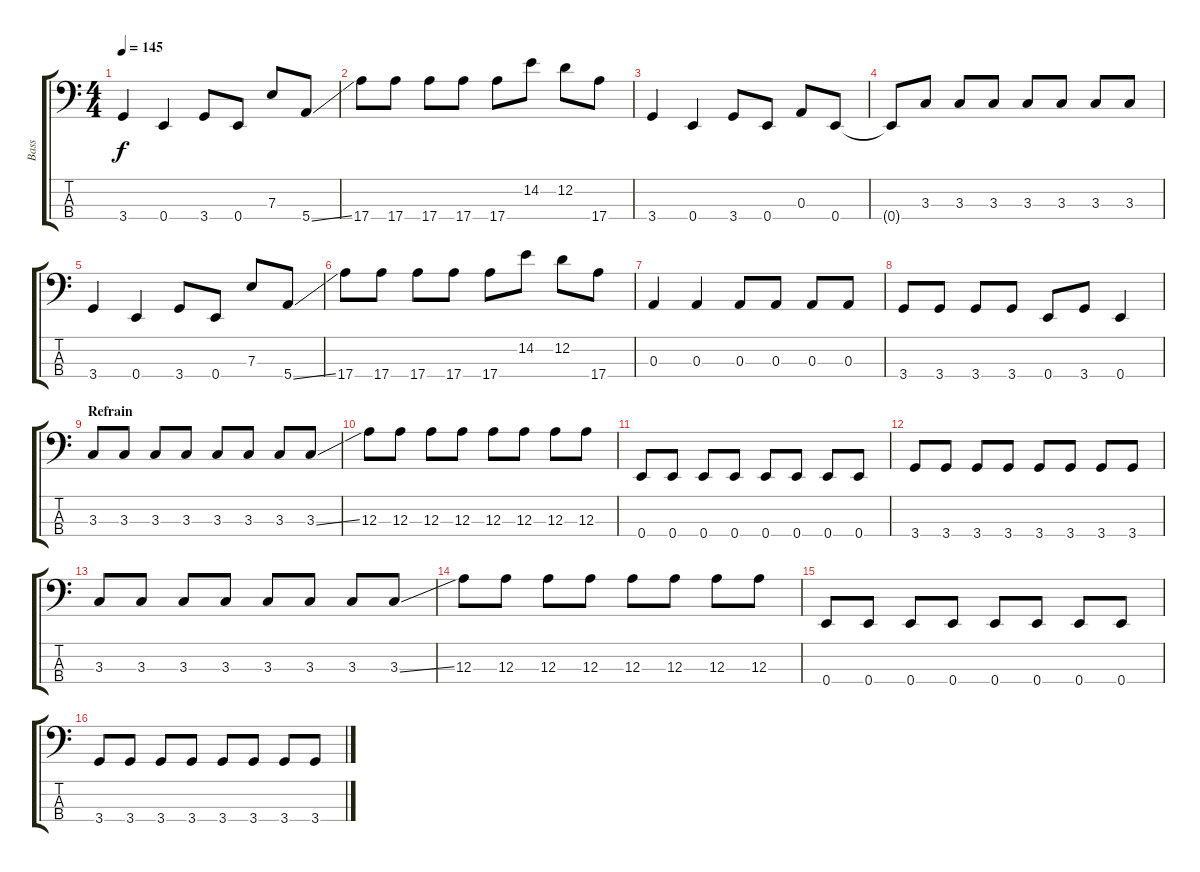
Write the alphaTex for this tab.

\track ("Bass" "Bass") {instrument electricbassfinger}
\staff {score tabs}
\tuning (G2 D2 A1 E1) {hide}
\ts (4 4)
\tempo 145
\clef f4
\ks c
3.4.4{dy f} 0.4.4 3.4.8 0.4.8 7.3.8 5.4{ss}.8 |
17.4.8 17.4.8 17.4.8 17.4.8 17.4.8 14.2.8 12.2.8 17.4.8 |
3.4.4 0.4.4 3.4.8 0.4.8 0.3.8 0.4.8 |
0.4{t}.8 3.3.8 3.3.8 3.3.8 3.3.8 3.3.8 3.3.8 3.3.8 |
3.4.4 0.4.4 3.4.8 0.4.8 7.3.8 5.4{ss}.8 |
17.4.8 17.4.8 17.4.8 17.4.8 17.4.8 14.2.8 12.2.8 17.4.8 |
0.3.4 0.3.4 0.3.8 0.3.8 0.3.8 0.3.8 |
3.4.8 3.4.8 3.4.8 3.4.8 0.4.8 3.4.8 0.4.4 |
\section ("" "Refrain")
3.3.8 3.3.8 3.3.8 3.3.8 3.3.8 3.3.8 3.3.8 3.3{ss}.8 |
12.3.8 12.3.8 12.3.8 12.3.8 12.3.8 12.3.8 12.3.8 12.3.8 |
0.4.8 0.4.8 0.4.8 0.4.8 0.4.8 0.4.8 0.4.8 0.4.8 |
3.4.8 3.4.8 3.4.8 3.4.8 3.4.8 3.4.8 3.4.8 3.4.8 |
3.3.8 3.3.8 3.3.8 3.3.8 3.3.8 3.3.8 3.3.8 3.3{ss}.8 |
12.3.8 12.3.8 12.3.8 12.3.8 12.3.8 12.3.8 12.3.8 12.3.8 |
0.4.8 0.4.8 0.4.8 0.4.8 0.4.8 0.4.8 0.4.8 0.4.8 |
3.4.8 3.4.8 3.4.8 3.4.8 3.4.8 3.4.8 3.4.8 3.4.8
